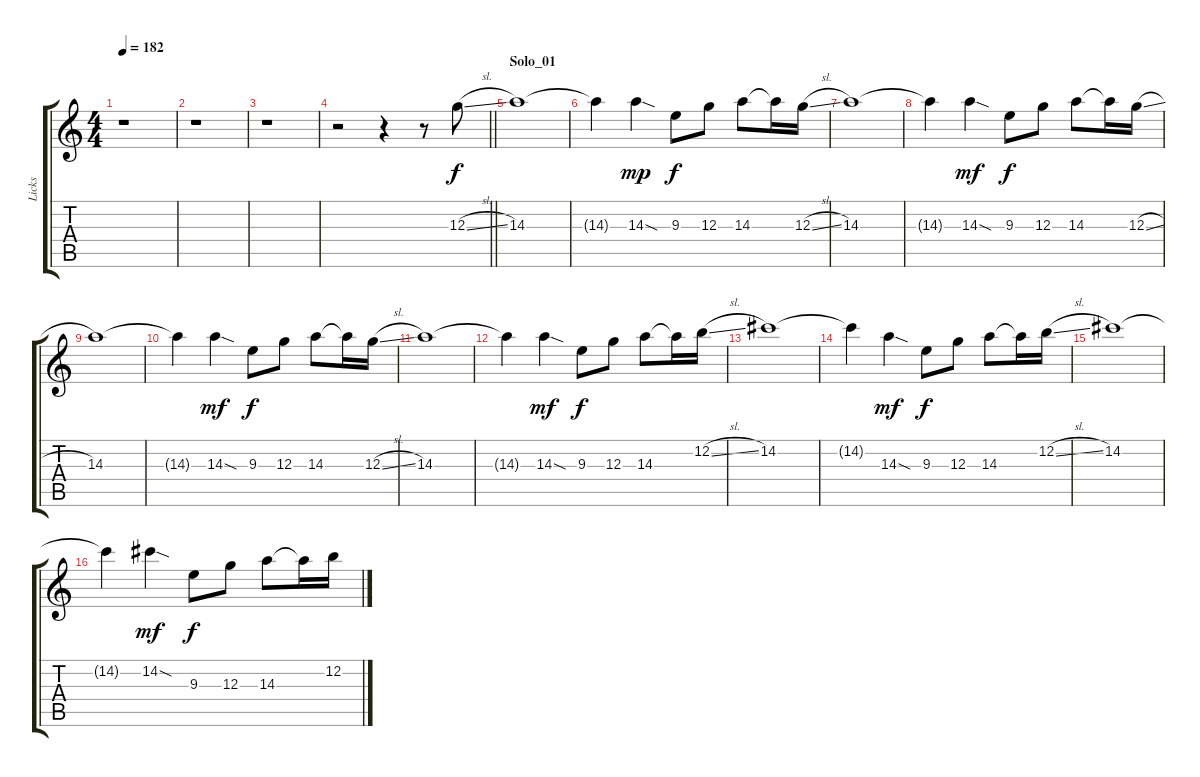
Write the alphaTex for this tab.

\track ("Licks" "Licks") {instrument distortionguitar}
\staff {score tabs}
\tuning (E4 B3 G3 D3 A2 E2) {hide}
\ts (4 4)
\tempo 182
\clef g2
\ks c
r.1{dy f} |
r.1 |
r.1 |
\barLineRight lightlight
r.2 r.4 r.8 12.3{sl}.8 |
\section ("" "Solo_01")
14.3.1 |
14.3{t}.4 14.3{sod}.4{dy mp} 9.3.8{dy f} 12.3.8 14.3.8 14.3{t}.16 12.3{sl}.16 |
14.3.1 |
14.3{t}.4 14.3{sod}.4{dy mf} 9.3.8{dy f} 12.3.8 14.3.8 14.3{t}.16 12.3{sl}.16 |
14.3.1 |
14.3{t}.4 14.3{sod}.4{dy mf} 9.3.8{dy f} 12.3.8 14.3.8 14.3{t}.16 12.3{sl}.16 |
14.3.1 |
14.3{t}.4 14.3{sod}.4{dy mf} 9.3.8{dy f} 12.3.8 14.3.8 14.3{t}.16 12.2{sl}.16 |
14.2.1 |
14.2{t}.4 14.3{sod}.4{dy mf} 9.3.8{dy f} 12.3.8 14.3.8 14.3{t}.16 12.2{sl}.16 |
14.2.1 |
14.2{t}.4 14.2{sod}.4{dy mf} 9.3.8{dy f} 12.3.8 14.3.8 14.3{t}.16 12.2{sl}.16
